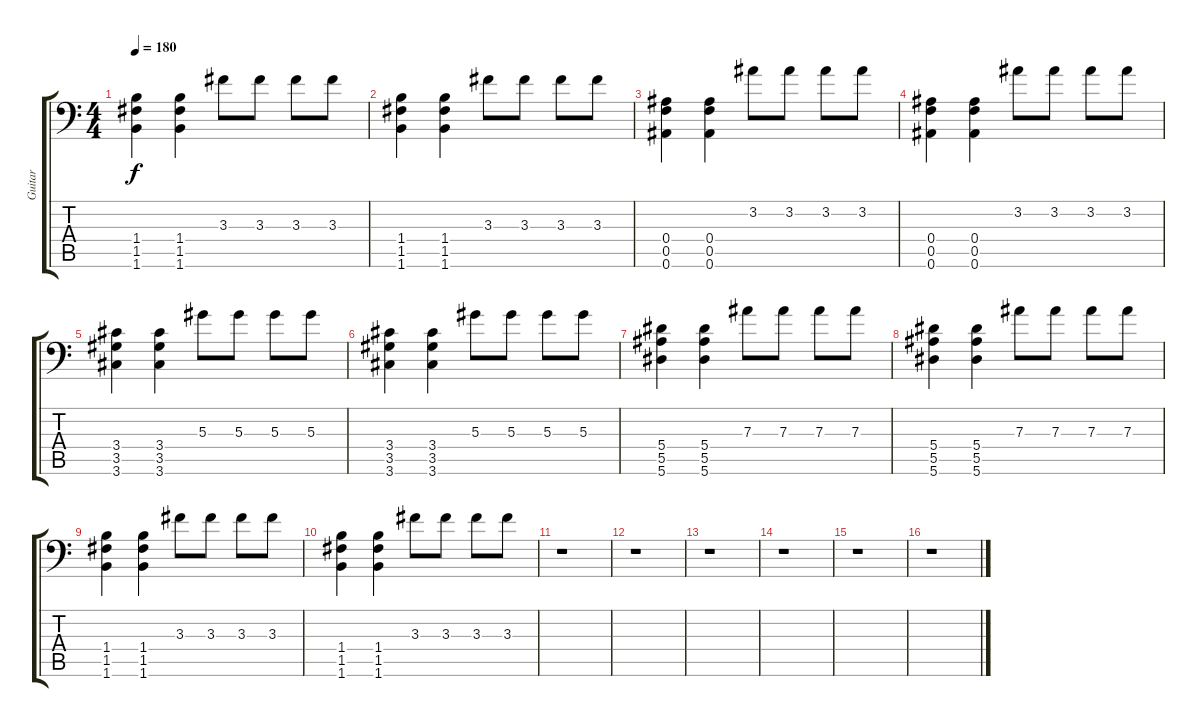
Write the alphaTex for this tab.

\track ("Guitar" "Guitar") {instrument distortionguitar}
\staff {score tabs}
\tuning (C4 G3 Eb3 Bb2 F2 Bb1) {hide}
\ts (4 4)
\tempo 180
\clef f4
\ks c
(1.4 1.5 1.6).4{dy f} (1.4 1.5 1.6).4 3.3.8 3.3.8 3.3.8 3.3.8 |
(1.4 1.5 1.6).4 (1.4 1.5 1.6).4 3.3.8 3.3.8 3.3.8 3.3.8 |
(0.4 0.5 0.6).4 (0.4 0.5 0.6).4 3.2.8 3.2.8 3.2.8 3.2.8 |
(0.4 0.5 0.6).4 (0.4 0.5 0.6).4 3.2.8 3.2.8 3.2.8 3.2.8 |
(3.4 3.5 3.6).4 (3.4 3.5 3.6).4 5.3.8 5.3.8 5.3.8 5.3.8 |
(3.4 3.5 3.6).4 (3.4 3.5 3.6).4 5.3.8 5.3.8 5.3.8 5.3.8 |
(5.4 5.5 5.6).4 (5.4 5.5 5.6).4 7.3.8 7.3.8 7.3.8 7.3.8 |
(5.4 5.5 5.6).4 (5.4 5.5 5.6).4 7.3.8 7.3.8 7.3.8 7.3.8 |
(1.4 1.5 1.6).4 (1.4 1.5 1.6).4 3.3.8 3.3.8 3.3.8 3.3.8 |
(1.4 1.5 1.6).4 (1.4 1.5 1.6).4 3.3.8 3.3.8 3.3.8 3.3.8 |
r.1 |
r.1 |
r.1 |
r.1 |
r.1 |
r.1
